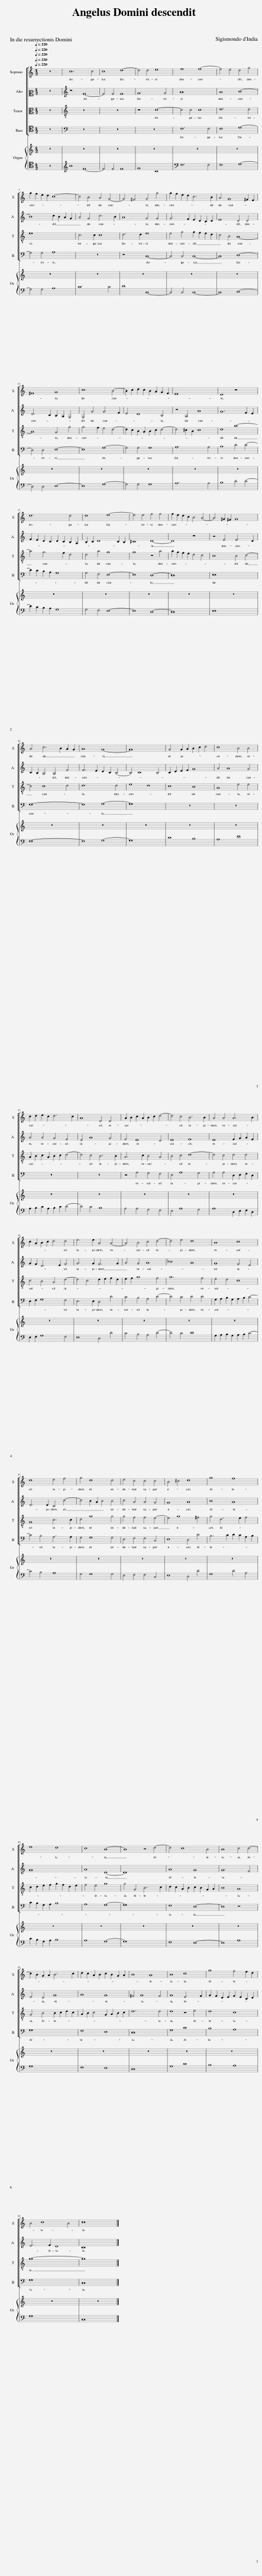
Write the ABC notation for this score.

X:1
%%score [ 1 2 3 4 ] 5
L:1/8
Q:1/4=220
M:4/2
I:linebreak $
K:C
V:1 treble
V:2 alto2
V:3 alto
V:4 tenor
V:5 tenor
V:1
 z16 | c12 c4 | c8 d8- | d4 d4 e8 | f8 f8- | %5
 f4 e4 d4 g4 |$ g2 f2 e2 d2 c8- | c4 B4 A4 G4- | G4 ^F4 G4 g4 | g2 f2 e2 d2 c6 B2 | %10
 A4 G8 ^F2 E2 |$ ^F8 G8 | c12 B4- | B2 c2 d2 c2 B2 A2 G2 F2 | E16 | %15
 D8 z8 |$ d12 d4 | d8 e8- | e4 e4 f4 f4 | f2 e2 d2 c2 B4 A4- | %20
 A4 ^G2 ^F2 G8 |$ A4 c6 B2 A2 G2 | A8 G8- | G16 | G4 G2 A2 B2 c2 d4 | %25
 c8 B4 B4 |$ c2 d2 e2 c2 d6 c2 | A8 D4 D4 | A2 B2 c2 A2 B2 c2 d4- | d4 c4 B6 B2 | %30
 A4 A4 A6 B2 |$ c2 A2 B2 c2 d4 d4 | e6 e2 A4 A4- | A4 B4 c4 d4- | d4 e4 d8 | %35
 B8 c8 |$ d8 e4 f4 | g4 d8 d4 | e4 c4 c4 c4 | B4 ^c4 d8 | %40
 g8 f8 |$ e8 d8 | c8 B8- | B8 z4 d4- | d4 c8 B4 | %45
 B8 c4 c4- |$ c2 B2 G2 A2 B6 c2 | d2 c2 A2 B2 c2 B2 G2 A2 | B8 A8 | B8 c8 | %50
 g8 f4 e2 d2 |$ B4 c8 B4 | c16 |] %53
V:2
 z16 | z8 F8- | F4 F4 F8 | G12 G4 | A16 | %5
 A8 B8- |$ B8 c2 B2 A2 G2 | A4 G4 c6 B2 | A8 G4 G4 | G6 F2 E2 D2 C2 D2 | %10
 E8 D4 D4 |$ D6 C2 B,2 A,2 G,4 | G,4 G4 G6 F2 | E4 D8 B,4 | z4 A,4 A8 | %15
 G12 F2 E2 |$ F2 E2 D2 C2 D2 C2 B,2 A,2 | B,2 C2 D8 C2 B,2 | ^C8 D8- | D8 z8 | %20
 z4 E4 E6 D2 |$ C2 B,2 A,4 A,4 F4 | F6 E2 D2 C2 B,4- | B,4 C8 B,4 | C2 D2 E2 F2 G8 | %25
 A4 A8 G4 |$ A4 A4 G4 F4 | E4 A8 G4 | F4 E8 D4 | E8 F8 | %30
 E8 F2 G2 A2 F2 |$ G2 F2 D6 E2 F4 | G6 G2 F6 G2 | A4 G4 A8 | _B8 A8 | %35
 G8 F4 E4 |$ D6 D2 C4 c4- | c4 B2 A2 B4 B4 | c4 A4 A4 G4 | G8 A8 | %40
 B8 A8 |$ G16 | A8 D8- | D16 | A8 G8 | %45
 G12 F4 |$ E4 D4 G8 | A8 G8 | ^F4 G8 F4 | G8 E6 F2 | %50
 G2 F2 D2 E2 F2 E2 C2 D2 |$ E6 F2 D8 | C16 |] %53
V:3
 z16 | z16 | z16 | z8 C8- | C4 C4 C8 | %5
 D12 D4 |$ E16 | C6 C2 C8 | D6 D2 E8 | E4 G4 G2 F2 E2 D2 | %10
 C4 B,4 A,8- |$ A,8 G,4 G4 | G6 F2 E4 D4- | D2 C2 B,2 A,2 B,2 C2 D4- | D4 ^C2 B,2 C8 | %15
 D8 A8- |$ A4 G6 F2 D4 | D4 A4 G8 | G8 z4 A4 | A2 G2 F2 E2 D4 C4 | %20
 B,8 B,4 C4- |$ C4 C8 D4 | D12 D4 | E8 D8 | C8 B,8 | %25
 A,8 E4 E4 |$ A,2 B,2 C2 A,2 B,2 C2 D4- | D4 C4 B,6 B,2 | A,6 C2 B,4 A,4 | B,4 C4 D8- | %30
 D4 C4 D4 D4 |$ C4 B,4 A,4 D4- | D4 C4 D2 E2 F2 D2 | E2 F2 G8 F4 | G12 F4 | %35
 E4 D4 C8 |$ G,8 C6 C2 | D4 G8 G4 | G4 F4 F4 E4- | E4 G8 ^F4 | %40
 G4 D6 E2 F4 |$ C2 D2 E2 F2 G2 F2 D2 E2 | F4 E4 G8 | G4 G,4 B,6 C2 | D2 C2 A,2 B,2 C2 B,2 G,2 A,2 | %45
 B,8 A,8 |$ G,4 B,4 B,2 C2 D2 C2 | A,2 B,2 C4 G,2 A,2 B,2 C2 | D12 D4 | D8 z4 E4 | %50
 D8 C8 |$ G16- | G16 |] %53
V:4
 z16 | z16 | z16 | z16 | F,12 F,4 | %5
 F,8 G,8- |$ G,4 G,4 A,8 | z16 | z8 C,8- | C,4 C,4 C,8- | %10
 C,8 D,8- |$ D,4 D,4 E,8- | E,8 G,8- | G,4 G,4 G,8 | A,12 A,4 | %15
 B,8 D4 D4- |$ D2 C2 B,2 A,2 G,8 | G,4 F,4 E,8- | E,8 D,8- | D,16 | %20
 E,16 |$ F,16- | F,8 G,8- | G,16 | z16 | %25
 z16 |$ z16 | z16 | z4 A,4 G,4 F,4 | E,4 A,8 G,4 | %30
 A,4 A,4 D,2 E,2 F,2 D,2 |$ E,2 F,2 G,8 F,4 | E,6 E,2 D,4 D4 | C4 B,4 A,4 D4- | D4 C4 D4 D4 | %35
 G,2 A,2 B,2 G,2 A,2 B,2 C4- |$ C4 B,4 A,6 A,2 | G,4 G,8 G,4 | E,4 F,4 F,4 C,4 | E,8 D,4 D4 | %40
 B,6 C2 D2 C2 A,2 B,2 |$ C2 B,2 G,2 A,2 B,8 | A,8 G,8- | G,16 | F,8 E,8- | %45
 E,8 z8 |$ G,16 | F,8 E,8 | D,16 | G,8 C8 | %50
 B,8 A,8 |$ G,16 | C,16 |] %53
V:5
 z16 | c8 F8- | F4 F4 F8 | G8 C8 | F,12 F,4 | %5
 F,8 G,8- |$ G,4 G,4 A,8 | C12 C4 | D8 C,8- | C,4 C,4 C,8- | %10
 C,8 D,8- |$ D,4 D,4 E,8- | E,8 G,8- | G,4 G,4 G,8 | A,12 A,4 | %15
 B,8 D4 D4- |$ D2 C2 B,2 A,2 G,8 | G,4 F,4 E,8- | E,8 D,8- | D,16 | %20
 E,16 |$ F,16- | F,8 G,8- | G,16 | C8 B,8 | %25
 A,8 E8 |$ A,2 B,2 C2 A,2 B,2 C2 D4- | D4 C4 B,8 | A,4 A,4 G,4 F,4 | E,4 A,8 G,4 | %30
 A,8 D,2 E,2 F,2 D,2 |$ E,2 F,2 G,8 F,4 | E,8 D,4 D4 | C4 B,4 A,4 D4- | D4 C4 D8 | %35
 G,2 A,2 B,2 G,2 A,2 B,2 C4- |$ C4 B,4 A,8 | G,4 G,8 G,4 | E,4 F,4 F,4 C,4 | E,8 D,4 D4 | %40
 G,8 D4 A,4 |$ C2 B,2 G,2 A,2 B,8 | A,8 G,8- | G,16 | F,8 E,8- | %45
 E,8 A,8 |$ G,16 | F,8 E,8 | D,16 | G,8 C8 | %50
 B,8 A,8 |$ G,16 | C,16 |] %53
